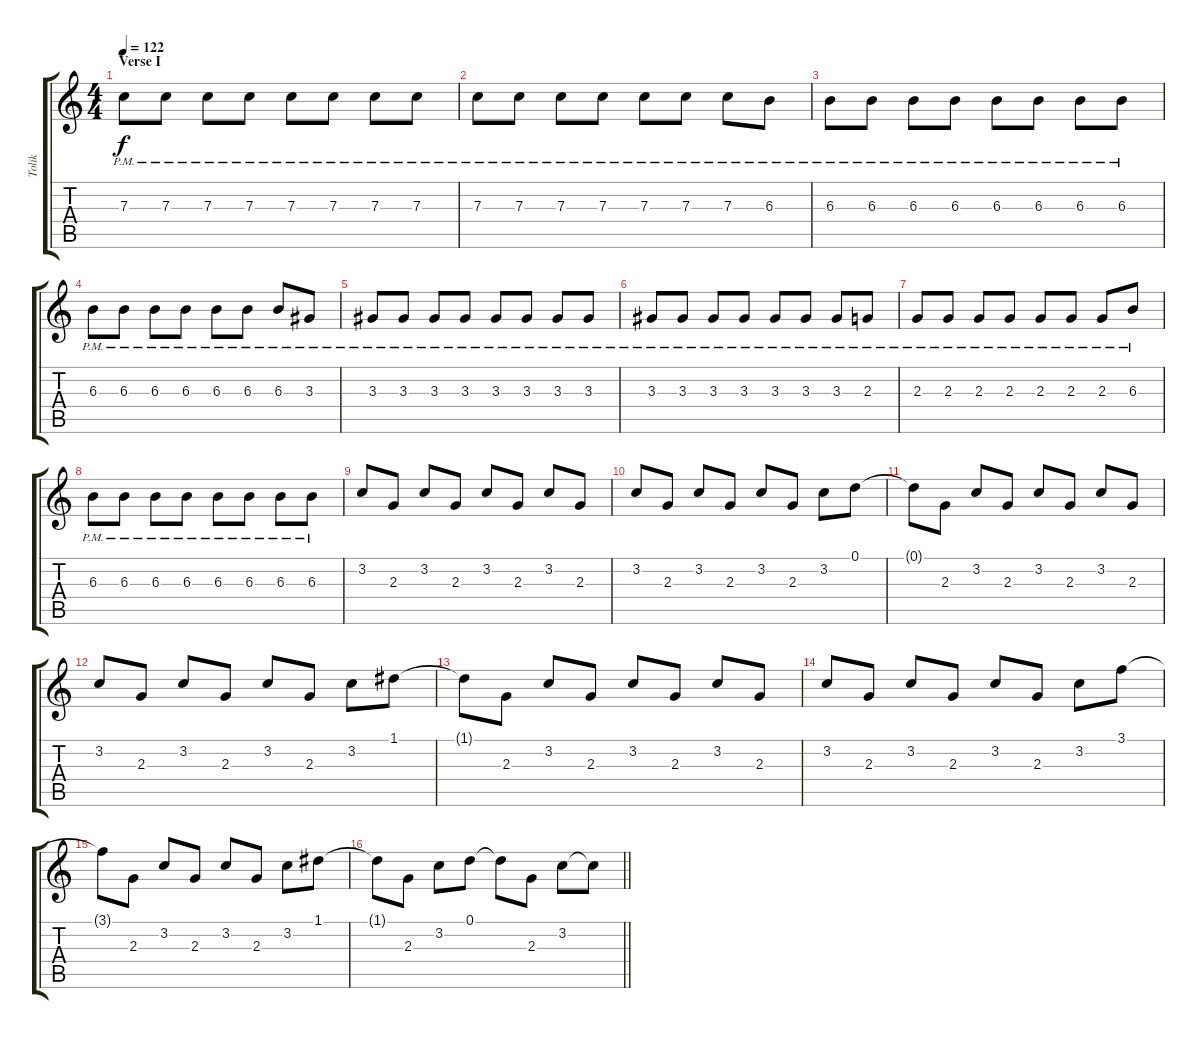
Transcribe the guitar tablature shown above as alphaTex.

\track ("Tolik" "Tolik") {instrument distortionguitar}
\staff {score tabs}
\tuning (D4 A3 F3 C3 G2 C2) {hide}
\ts (4 4)
\section ("" "Verse I")
\tempo 122
\clef g2
\ks c
7.3{pm}.8{dy f} 7.3{pm}.8 7.3{pm}.8 7.3{pm}.8 7.3{pm}.8 7.3{pm}.8 7.3{pm}.8 7.3{pm}.8 |
7.3{pm}.8 7.3{pm}.8 7.3{pm}.8 7.3{pm}.8 7.3{pm}.8 7.3{pm}.8 7.3{pm}.8 6.3{pm}.8 |
6.3{pm}.8 6.3{pm}.8 6.3{pm}.8 6.3{pm}.8 6.3{pm}.8 6.3{pm}.8 6.3{pm}.8 6.3{pm}.8 |
6.3{pm}.8 6.3{pm}.8 6.3{pm}.8 6.3{pm}.8 6.3{pm}.8 6.3{pm}.8 6.3{pm}.8 3.3{pm}.8 |
3.3{pm}.8 3.3{pm}.8 3.3{pm}.8 3.3{pm}.8 3.3{pm}.8 3.3{pm}.8 3.3{pm}.8 3.3{pm}.8 |
3.3{pm}.8 3.3{pm}.8 3.3{pm}.8 3.3{pm}.8 3.3{pm}.8 3.3{pm}.8 3.3{pm}.8 2.3{pm}.8 |
2.3{pm}.8 2.3{pm}.8 2.3{pm}.8 2.3{pm}.8 2.3{pm}.8 2.3{pm}.8 2.3{pm}.8 6.3{pm}.8 |
6.3{pm}.8 6.3{pm}.8 6.3{pm}.8 6.3{pm}.8 6.3{pm}.8 6.3{pm}.8 6.3{pm}.8 6.3{pm}.8 |
3.2.8 2.3.8 3.2.8 2.3.8 3.2.8 2.3.8 3.2.8 2.3.8 |
3.2.8 2.3.8 3.2.8 2.3.8 3.2.8 2.3.8 3.2.8 0.1.8 |
0.1{t}.8 2.3.8 3.2.8 2.3.8 3.2.8 2.3.8 3.2.8 2.3.8 |
3.2.8 2.3.8 3.2.8 2.3.8 3.2.8 2.3.8 3.2.8 1.1.8 |
1.1{t}.8 2.3.8 3.2.8 2.3.8 3.2.8 2.3.8 3.2.8 2.3.8 |
3.2.8 2.3.8 3.2.8 2.3.8 3.2.8 2.3.8 3.2.8 3.1.8 |
3.1{t}.8 2.3.8 3.2.8 2.3.8 3.2.8 2.3.8 3.2.8 1.1.8 |
\barLineRight lightlight
1.1{t}.8 2.3.8 3.2.8 0.1.8 0.1{t}.8 2.3.8 3.2.8 3.2{t}.8
